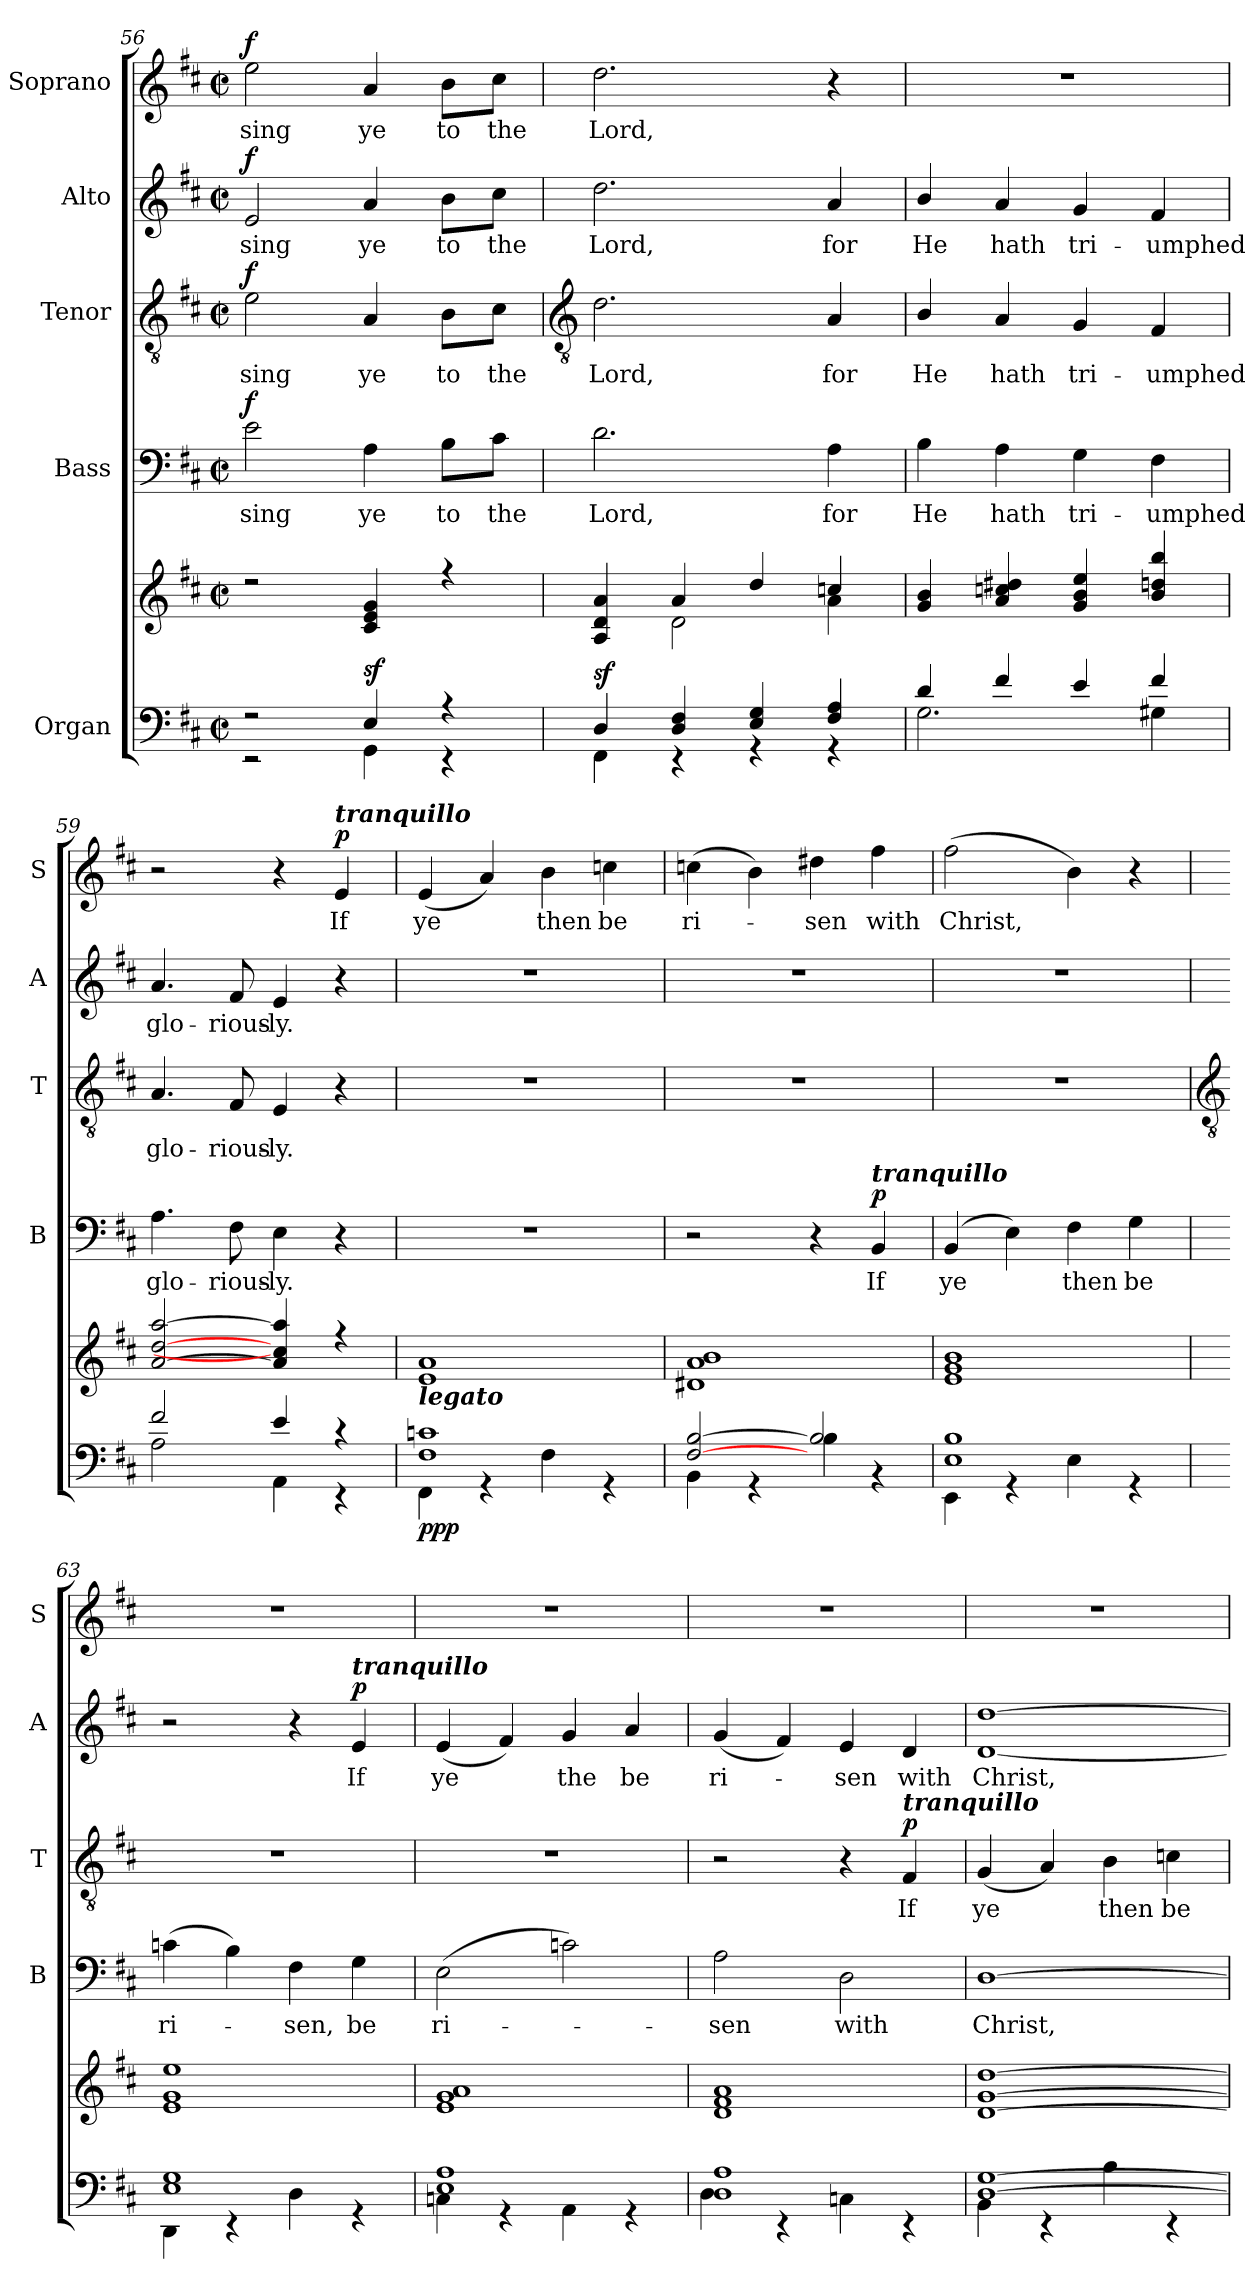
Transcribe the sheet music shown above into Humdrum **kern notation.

**kern	**kern	**dynam	**kern	**text	**dynam	**kern	**text	**dynam	**kern	**text	**dynam	**kern	**text	**dynam
*part5	*part5	*part5	*part4	*part4	*part4	*part3	*part3	*part3	*part2	*part2	*part2	*part1	*part1	*part1
*staff6	*staff5	*staff5/6	*staff4	*staff4	*staff4	*staff3	*staff3	*staff3	*staff2	*staff2	*staff2	*staff1	*staff1	*staff1
*I"Organ	*	*	*I"Bass	*	*	*I"Tenor	*	*	*I"Alto	*	*	*I"Soprano	*	*
*	*	*	*I'B	*	*	*I'T	*	*	*I'A	*	*	*I'S	*	*
*clefF4	*clefG2	*	*clefF4	*	*	*clefGv2	*	*	*clefG2	*	*	*clefG2	*	*
*k[f#c#]	*k[f#c#]	*	*k[f#c#]	*	*	*k[f#c#]	*	*	*k[f#c#]	*	*	*k[f#c#]	*	*
*D:	*D:	*	*D:	*	*	*D:	*	*	*D:	*	*	*D:	*	*
*M2/2	*M2/2	*	*M2/2	*	*	*M2/2	*	*	*M2/2	*	*	*M2/2	*	*
*met(c|)	*met(c|)	*	*met(c|)	*	*	*met(c|)	*	*	*met(c|)	*	*	*met(c|)	*	*
=56	=56	=56	=56	=56	=56	=56	=56	=56	=56	=56	=56	=56	=56	=56
*^	*^	*	*	*	*	*	*	*	*	*	*	*	*	*
!	!	!	!	!	!	!LO:LY:b	!LO:DY:b	!	!LO:LY:b	!LO:DY:b	!	!LO:LY:b	!LO:DY:b	!	!LO:LY:b	!LO:DY:b
2r	2r	2r	1ryy	.	2e	sing	f	2e	sing	f	2e	sing	f	2ee	sing	f
!	!	!	!	!LO:DY:a=2	!	!LO:LY:b	!	!	!LO:LY:b	!	!	!LO:LY:b	!	!	!LO:LY:b	!
4E/	4GG\	4c#/ 4e/ 4g/	.	sf	4A	ye	.	4A	ye	.	4a	ye	.	4a	ye	.
!	!	!	!	!	!	!LO:LY:b	!	!	!LO:LY:b	!	!	!LO:LY:b	!	!	!LO:LY:b	!
4r	4r	4r	.	.	8B\L	to	.	8B\L	to	.	8b\L	to	.	8b\L	to	.
!	!	!	!	!	!	!LO:LY:b	!	!	!LO:LY:b	!	!	!LO:LY:b	!	!	!LO:LY:b	!
.	.	.	.	.	8c#\J	the	.	8c#\J	the	.	8cc#\J	the	.	8cc#\J	the	.
!!LO:LB:g=z
=57	=57	=57	=57	=57	=57	=57	=57	=57	=57	=57	=57	=57	=57	=57	=57	=57
*	*	*	*	*	*	*	*	*clefGv2	*	*	*	*	*	*	*	*
!	!	!	!	!LO:DY:a=2	!	!LO:LY:b	!	!	!LO:LY:b	!	!	!LO:LY:b	!	!	!LO:LY:b	!
4D/	4FF#\	4A 4d 4a	4ryy	sf	2.d	Lord,	.	2.d	Lord,	.	2.dd	Lord,	.	2.dd	Lord,	.
4D/ 4F#/	4r	4a	2d\	.	.	.	.	.	.	.	.	.	.	.	.	.
4E/ 4G/	4r	4dd/	.	.	.	.	.	.	.	.	.	.	.	.	.	.
!	!	!	!	!	!	!LO:LY:b	!	!	!LO:LY:b	!	!	!LO:LY:b	!	!	!	!
4F#/ 4A/	4r	4ccn/	4a\	.	4A	for	.	4A	for	.	4a	for	.	4r	.	.
=58	=58	=58	=58	=58	=58	=58	=58	=58	=58	=58	=58	=58	=58	=58	=58	=58
!	!	!	!	!	!	!LO:LY:b	!	!	!LO:LY:b	!	!	!LO:LY:b	!	!	!	!
4d/	2.G\	4g 4b	1ryy	.	4B\	He	.	4B/	He	.	4b/	He	.	1r	.	.
!	!	!	!	!	!	!LO:LY:b	!	!	!LO:LY:b	!	!	!LO:LY:b	!	!	!	!
4f#/	.	4a 4ccn 4dd#X	.	.	4A	hath	.	4A	hath	.	4a	hath	.	.	.	.
!	!	!	!	!	!	!LO:LY:b	!	!	!LO:LY:b	!	!	!LO:LY:b	!	!	!	!
4e/	.	4g 4b 4ee	.	.	4G	tri-	.	4G	tri-	.	4g	tri-	.	.	.	.
!	!	!	!	!	!	!LO:LY:b	!	!	!LO:LY:b	!	!	!LO:LY:b	!	!	!	!
4f#/	4G#X\	4b 4ddn 4bb	.	.	4F#	-umphed	.	4F#	-umphed	.	4f#	-umphed	.	.	.	.
=59	=59	=59	=59	=59	=59	=59	=59	=59	=59	=59	=59	=59	=59	=59	=59	=59
!	!	!	!	!	!	!LO:LY:b	!	!	!LO:LY:b	!	!	!LO:LY:b	!	!	!	!
2f#/	2A\	[2a [2dd [2aa	1ryy	.	4.A	glo-	.	4.A	glo-	.	4.a	glo-	.	2r	.	.
!	!	!	!	!	!	!LO:LY:b	!	!	!LO:LY:b	!	!	!LO:LY:b	!	!	!	!
.	.	.	.	.	8F#	-rious-	.	8F#	-rious-	.	8f#	-rious-	.	.	.	.
!	!	!	!	!	!	!LO:LY:b	!	!	!LO:LY:b	!	!	!LO:LY:b	!	!	!	!
4e/	4AA\	4a] 4cc#] 4aa]	.	.	4E	-ly.	.	4E	-ly.	.	4e	-ly.	.	4r	.	.
!	!	!	!	!	!	!	!	!	!	!	!	!	!	!LO:TX:a:Bi:t=tranquillo	!	!
!	!	!	!	!	!	!	!	!	!	!	!	!	!	!	!LO:LY:b	!LO:DY:b
4r	4r	4r	.	.	4r	.	.	4r	.	.	4r	.	.	4e	If	p
=60	=60	=60	=60	=60	=60	=60	=60	=60	=60	=60	=60	=60	=60	=60	=60	=60
!	!	!LO:TX:b:Bi:t=legato	!	!	!	!	!	!	!	!	!	!	!	!	!	!
!	!	!	!	!LO:DY:b=2	!	!	!	!	!	!	!	!	!	!	!LO:LY:b	!
!	!	!	!	!LO:DY:n=1:b=2	!	!	!	!	!	!	!	!	!	!	!	!
!	!	!	!	!LO:DY:n=2:b	!	!	!	!	!	!	!	!	!	!	!	!
1F#/ 1cn/	4FF#\	1e 1a	1ryy	p p p	1r	.	.	1r	.	.	1r	.	.	(4e	ye	.
.	4r	.	.	.	.	.	.	.	.	.	.	.	.	4a)	.	.
!	!	!	!	!	!	!	!	!	!	!	!	!	!	!	!LO:LY:b	!
.	4F#\	.	.	.	.	.	.	.	.	.	.	.	.	4b	then	.
!	!	!	!	!	!	!	!	!	!	!	!	!	!	!	!LO:LY:b	!
.	4r	.	.	.	.	.	.	.	.	.	.	.	.	4ccn	be	.
=61	=61	=61	=61	=61	=61	=61	=61	=61	=61	=61	=61	=61	=61	=61	=61	=61
!	!	!	!	!	!	!	!	!	!	!	!	!	!	!	!LO:LY:b	!
[2F#/ [2B/	4BB\	1d#X 1a 1b	1ryy	.	2r	.	.	1r	.	.	1r	.	.	(>4ccn	ri-	.
.	4r	.	.	.	.	.	.	.	.	.	.	.	.	4b)	.	.
!	!	!	!	!	!	!	!	!	!	!	!	!	!	!	!LO:LY:b	!
2B/]	4B\	.	.	.	4r	.	.	.	.	.	.	.	.	4dd#X	sen	.
!	!	!	!	!	!LO:TX:a:Bi:t=tranquillo	!	!	!	!	!	!	!	!	!	!	!
!	!	!	!	!	!	!LO:LY:b	!LO:DY:b	!	!	!	!	!	!	!	!LO:LY:b	!
.	4r	.	.	.	4BB	If	p	.	.	.	.	.	.	4ff#	with	.
=62	=62	=62	=62	=62	=62	=62	=62	=62	=62	=62	=62	=62	=62	=62	=62	=62
!	!	!	!	!	!	!LO:LY:b	!	!	!	!	!	!	!	!	!LO:LY:b	!
1E/ 1B/	4EE\	1e 1g 1b	1ryy	.	(4BB	ye	.	1r	.	.	1r	.	.	(>2ff#	Christ,	.
.	4r	.	.	.	4E)	.	.	.	.	.	.	.	.	.	.	.
!	!	!	!	!	!	!LO:LY:b	!	!	!	!	!	!	!	!	!	!
.	4E\	.	.	.	4F#	then	.	.	.	.	.	.	.	4b)	.	.
!	!	!	!	!	!	!LO:LY:b	!	!	!	!	!	!	!	!	!	!
.	4r	.	.	.	4G	be	.	.	.	.	.	.	.	4r	.	.
!!LO:LB:g=z
=63	=63	=63	=63	=63	=63	=63	=63	=63	=63	=63	=63	=63	=63	=63	=63	=63
*	*	*	*	*	*	*	*	*clefGv2	*	*	*	*	*	*	*	*
!	!	!	!	!	!	!LO:LY:b	!	!	!	!	!	!	!	!	!	!
1E/ 1G/	4DD\	1e 1g 1ee	1ryy	.	(>4cn	ri-	.	1r	.	.	2r	.	.	1r	.	.
.	4r	.	.	.	4B)	.	.	.	.	.	.	.	.	.	.	.
!	!	!	!	!	!	!LO:LY:b	!	!	!	!	!	!	!	!	!	!
.	4D	.	.	.	4F#	sen,	.	.	.	.	4r	.	.	.	.	.
!	!	!	!	!	!	!	!	!	!	!	!LO:TX:a:Bi:t=tranquillo	!	!	!	!	!
!	!	!	!	!	!	!LO:LY:b	!	!	!	!	!	!LO:LY:b	!LO:DY:b	!	!	!
.	4r	.	.	.	4G	be	.	.	.	.	4e	If	p	.	.	.
=64	=64	=64	=64	=64	=64	=64	=64	=64	=64	=64	=64	=64	=64	=64	=64	=64
!	!	!	!	!	!	!LO:LY:b	!	!	!	!	!	!LO:LY:b	!	!	!	!
1E/ 1A/	4Cn	1e 1g 1a	1ryy	.	(>2E	ri-	.	1r	.	.	(<4e	ye	.	1r	.	.
.	4r	.	.	.	.	.	.	.	.	.	4f#)	.	.	.	.	.
!	!	!	!	!	!	!	!	!	!	!	!	!LO:LY:b	!	!	!	!
.	4AA	.	.	.	2cn)	.	.	.	.	.	4g	the	.	.	.	.
!	!	!	!	!	!	!	!	!	!	!	!	!LO:LY:b	!	!	!	!
.	4r	.	.	.	.	.	.	.	.	.	4a	be	.	.	.	.
=65	=65	=65	=65	=65	=65	=65	=65	=65	=65	=65	=65	=65	=65	=65	=65	=65
!	!	!	!	!	!	!LO:LY:b	!	!	!	!	!	!LO:LY:b	!	!	!	!
1D/ 1A/	4D	1d 1f# 1a	1ryy	.	2A	sen	.	2r	.	.	(<4g	ri-	.	1r	.	.
.	4r	.	.	.	.	.	.	.	.	.	4f#)	.	.	.	.	.
!	!	!	!	!	!	!LO:LY:b	!	!	!	!	!	!LO:LY:b	!	!	!	!
.	4Cn	.	.	.	2D	with	.	4r	.	.	4e	sen	.	.	.	.
!	!	!	!	!	!	!	!	!LO:TX:a:Bi:t=tranquillo	!	!	!	!	!	!	!	!
!	!	!	!	!	!	!	!	!	!LO:LY:b	!LO:DY:b	!	!LO:LY:b	!	!	!	!
.	4r	.	.	.	.	.	.	4F#	If	p	4d	with	.	.	.	.
=66	=66	=66	=66	=66	=66	=66	=66	=66	=66	=66	=66	=66	=66	=66	=66	=66
!	!	!	!	!	!	!LO:LY:b	!	!	!LO:LY:b	!	!	!LO:LY:b	!	!	!	!
[1D/ [1G/	4BB	[1d [1g [1dd	1ryy	.	[1D	Christ,	.	(<4G	ye	.	[1d [1dd	Christ,	.	1r	.	.
.	4r	.	.	.	.	.	.	4A)	.	.	.	.	.	.	.	.
!	!	!	!	!	!	!	!	!	!LO:LY:b	!	!	!	!	!	!	!
.	4B	.	.	.	.	.	.	4B	then	.	.	.	.	.	.	.
!	!	!	!	!	!	!	!	!	!LO:LY:b	!	!	!	!	!	!	!
.	4r	.	.	.	.	.	.	4cn	be	.	.	.	.	.	.	.
*v	*v	*	*	*	*	*	*	*	*	*	*	*	*	*	*	*
*	*v	*v	*	*	*	*	*	*	*	*	*	*	*	*	*
=	=	=	=	=	=	=	=	=	=	=	=	=	=	=
*-	*-	*-	*-	*-	*-	*-	*-	*-	*-	*-	*-	*-	*-	*-
